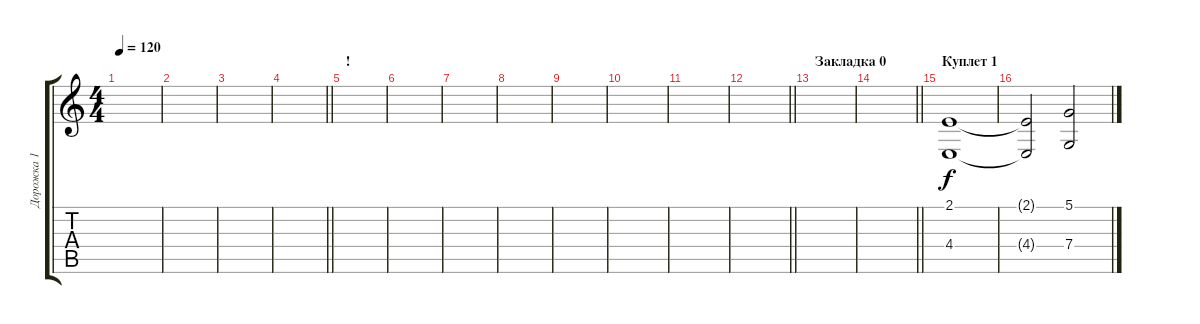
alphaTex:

\track ("Дорожка 1" "Дорожка 1") {instrument lead7fifths}
\staff {score tabs}
\tuning (D4 A3 F3 C3 G2 C2) {hide}
\ts (4 4)
\tempo 120
\clef g2
\ks c
|
|
|
\barLineRight lightlight
|
\section ("" "!")
|
|
|
|
|
|
|
\barLineRight lightlight
|
\section ("" "Закладка 0")
|
\barLineRight lightlight
|
\section ("" "Куплет 1")
(2.1 4.4).1 |
(2.1{t} 4.4{t}).2 (5.1 7.4).2
